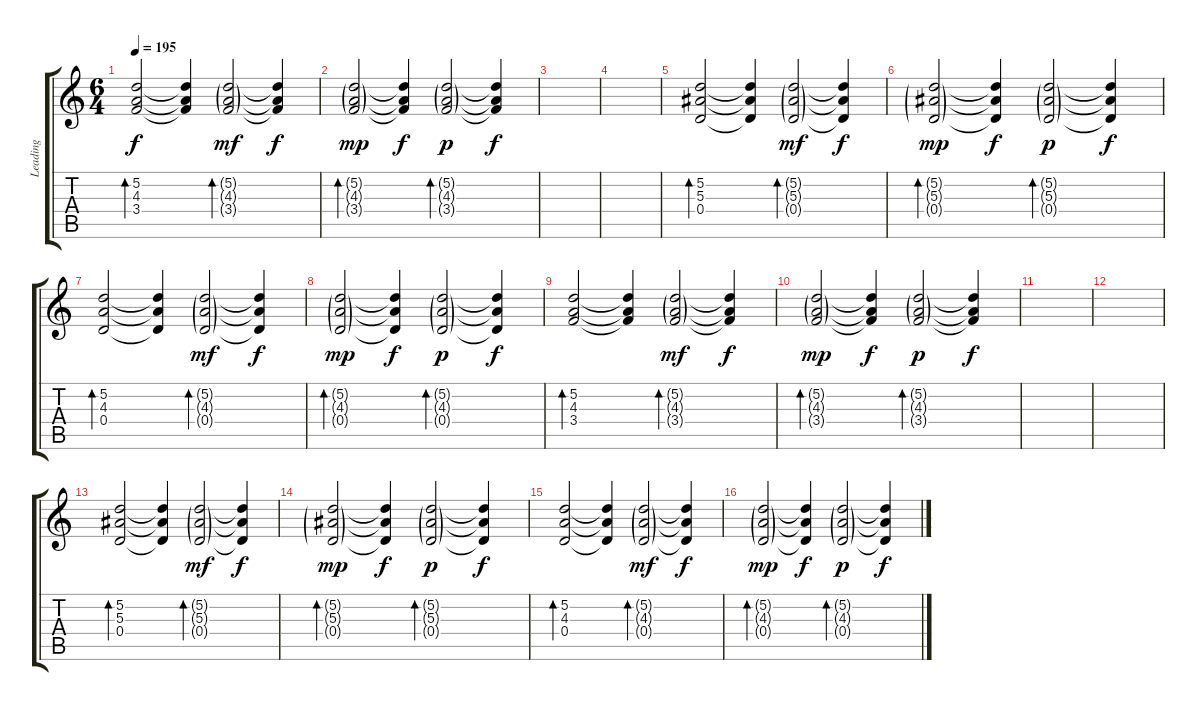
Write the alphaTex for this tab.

\track ("Leading" "Leading") {instrument distortionguitar}
\staff {score tabs}
\tuning (D4 A3 F3 D3 A2 D2) {hide}
\ts (6 4)
\tempo 195
\clef g2
\ks c
(5.2 4.3 3.4).2{bd 60 dy f} (5.2{t} 4.3{t} 3.4{t}).4 (5.2{g} 4.3{g} 3.4{g}).2{bd 60 dy mf} (5.2{t} 4.3{t} 3.4{t}).4{dy f} |
(5.2{g} 4.3{g} 3.4{g}).2{bd 60 dy mp} (5.2{t} 4.3{t} 3.4{t}).4{dy f} (5.2{g} 4.3{g} 3.4{g}).2{bd 60 dy p} (5.2{t} 4.3{t} 3.4{t}).4{dy f} |
|
|
(5.2 5.3 0.4).2{bd 60 volume 13 balance 6 instrument electricguitarclean} (5.2{t} 5.3{t} 0.4{t}).4 (5.2{g} 5.3{g} 0.4{g}).2{bd 60 dy mf} (5.2{t} 5.3{t} 0.4{t}).4{dy f} |
(5.2{g} 5.3{g} 0.4{g}).2{bd 60 dy mp} (5.2{t} 5.3{t} 0.4{t}).4{dy f} (5.2{g} 5.3{g} 0.4{g}).2{bd 60 dy p} (5.2{t} 5.3{t} 0.4{t}).4{dy f} |
(5.2 4.3 0.4).2{bd 60} (5.2{t} 4.3{t} 0.4{t}).4 (5.2{g} 4.3{g} 0.4{g}).2{bd 60 dy mf} (5.2{t} 4.3{t} 0.4{t}).4{dy f} |
(5.2{g} 4.3{g} 0.4{g}).2{bd 60 dy mp} (5.2{t} 4.3{t} 0.4{t}).4{dy f} (5.2{g} 4.3{g} 0.4{g}).2{bd 60 dy p} (5.2{t} 4.3{t} 0.4{t}).4{dy f} |
(5.2 4.3 3.4).2{bd 60} (5.2{t} 4.3{t} 3.4{t}).4 (5.2{g} 4.3{g} 3.4{g}).2{bd 60 dy mf} (5.2{t} 4.3{t} 3.4{t}).4{dy f} |
(5.2{g} 4.3{g} 3.4{g}).2{bd 60 dy mp} (5.2{t} 4.3{t} 3.4{t}).4{dy f} (5.2{g} 4.3{g} 3.4{g}).2{bd 60 dy p} (5.2{t} 4.3{t} 3.4{t}).4{dy f} |
|
|
(5.2 5.3 0.4).2{bd 60 volume 13 balance 6 instrument electricguitarclean} (5.2{t} 5.3{t} 0.4{t}).4 (5.2{g} 5.3{g} 0.4{g}).2{bd 60 dy mf} (5.2{t} 5.3{t} 0.4{t}).4{dy f} |
(5.2{g} 5.3{g} 0.4{g}).2{bd 60 dy mp} (5.2{t} 5.3{t} 0.4{t}).4{dy f} (5.2{g} 5.3{g} 0.4{g}).2{bd 60 dy p} (5.2{t} 5.3{t} 0.4{t}).4{dy f} |
(5.2 4.3 0.4).2{bd 60} (5.2{t} 4.3{t} 0.4{t}).4 (5.2{g} 4.3{g} 0.4{g}).2{bd 60 dy mf} (5.2{t} 4.3{t} 0.4{t}).4{dy f} |
(5.2{g} 4.3{g} 0.4{g}).2{bd 60 dy mp} (5.2{t} 4.3{t} 0.4{t}).4{dy f} (5.2{g} 4.3{g} 0.4{g}).2{bd 60 dy p} (5.2{t} 4.3{t} 0.4{t}).4{dy f}
